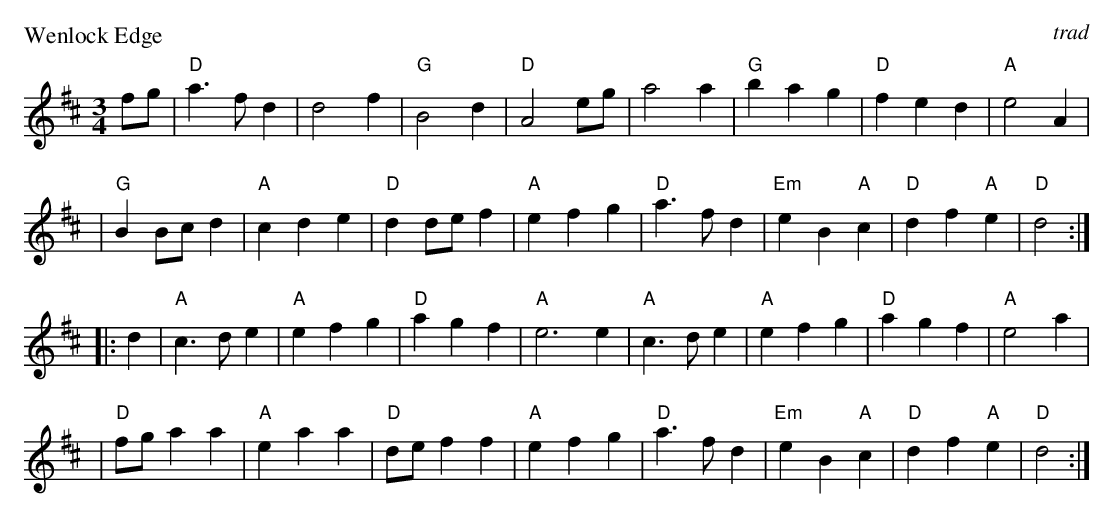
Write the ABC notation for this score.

X:1
M:3/4
L:1/4
P: Wenlock Edge
C:trad
K:D
f/g/ \
| "D"a>fd | d2f | "G"B2d | "D"A2e/g/ | a2a | "G"bag | "D"fed | "A"e2A |
| "G"BB/c/d | "A"cde | "D"dd/e/f | "A"efg | "D"a>fd | "Em"eB"A"c | "D"df"A"e | "D"d2 :|
|: d \
| "A"c>de | "A"efg | "D"agf | "A"e3e | "A"c>de | "A"efg | "D"agf | "A"e2 a |
| "D"f/g/aa | "A"eaa | "D"d/e/ff | "A"efg | "D"a>fd | "Em"eB"A"c | "D"df"A"e | "D"d2 :|
